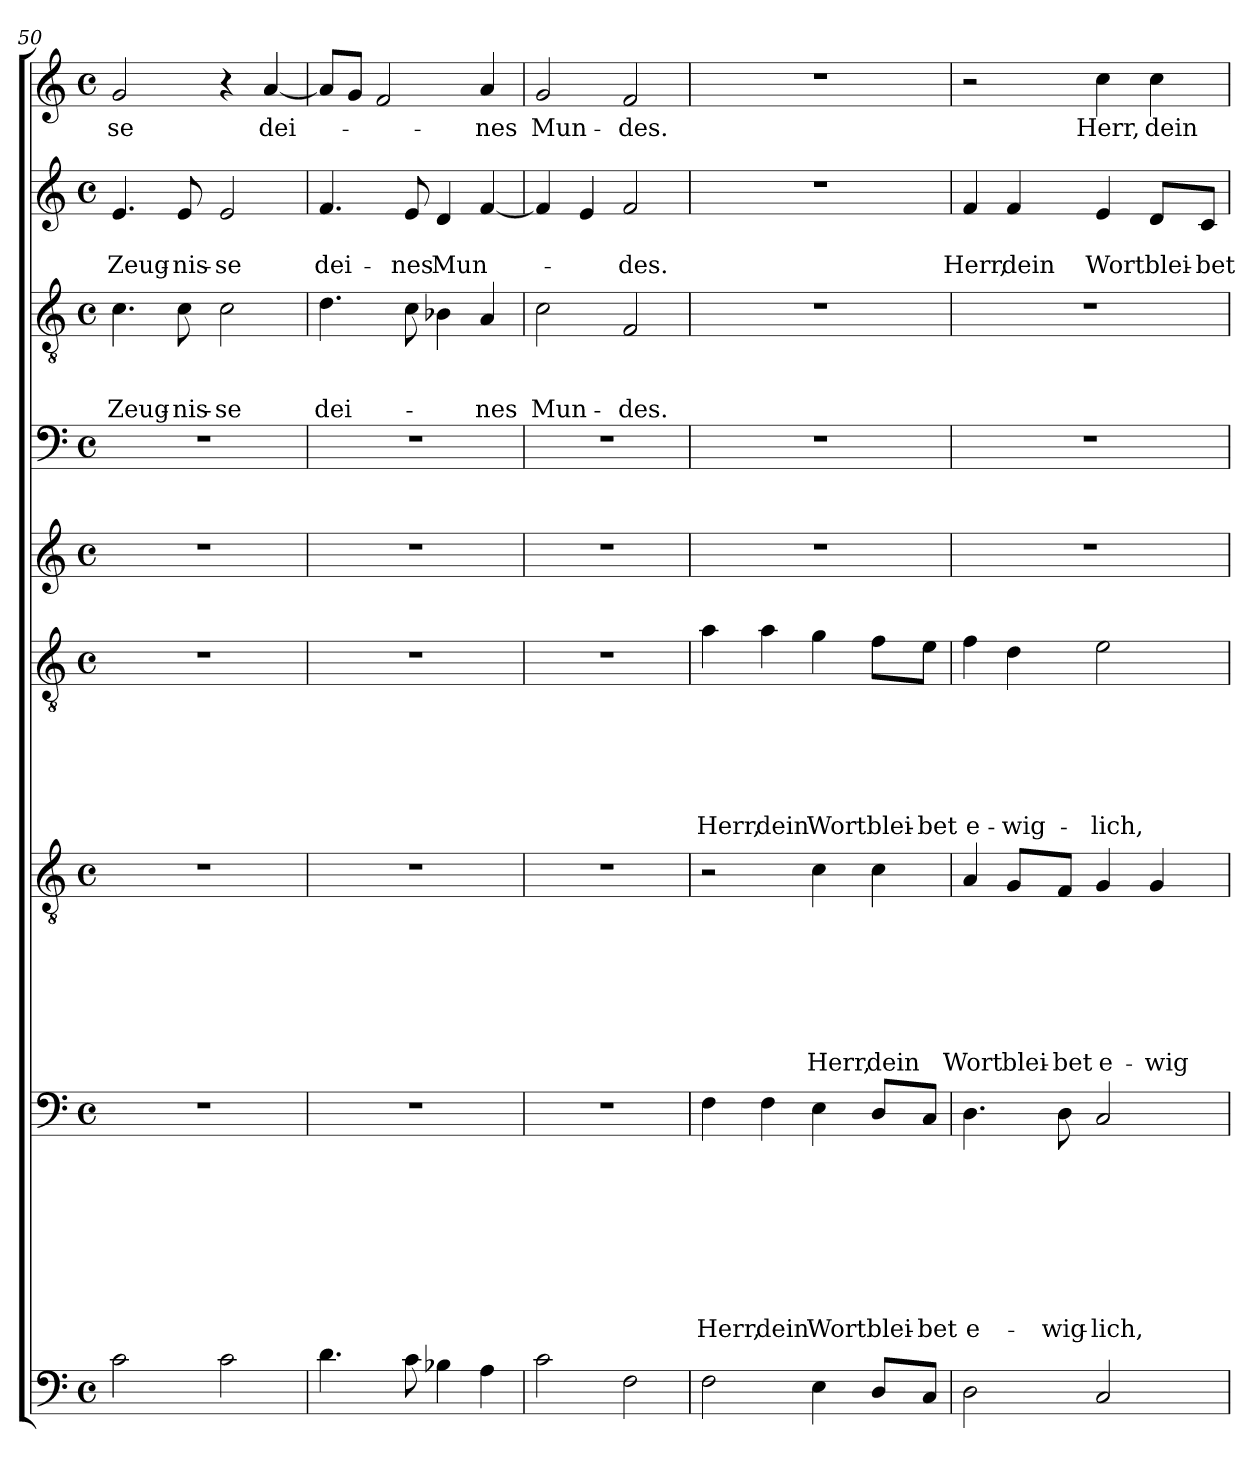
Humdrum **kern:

**kern	**kern	**text	**text	**text	**text	**text	**text	**text	**text	**kern	**text	**text	**text	**text	**text	**text	**text	**kern	**text	**text	**text	**text	**text	**text	**kern	**kern	**kern	**text	**text	**text	**kern	**text	**text	**kern	**text
*part9	*part8	*part8	*part8	*part8	*part8	*part8	*part8	*part8	*part8	*part7	*part7	*part7	*part7	*part7	*part7	*part7	*part7	*part6	*part6	*part6	*part6	*part6	*part6	*part6	*part5	*part4	*part3	*part3	*part3	*part3	*part2	*part2	*part2	*part1	*part1
*staff9	*staff8	*staff8	*staff8	*staff8	*staff8	*staff8	*staff8	*staff8	*staff8	*staff7	*staff7	*staff7	*staff7	*staff7	*staff7	*staff7	*staff7	*staff6	*staff6	*staff6	*staff6	*staff6	*staff6	*staff6	*staff5	*staff4	*staff3	*staff3	*staff3	*staff3	*staff2	*staff2	*staff2	*staff1	*staff1
*clefF4	*clefF4	*	*	*	*	*	*	*	*	*clefGv2	*	*	*	*	*	*	*	*clefGv2	*	*	*	*	*	*	*clefG2	*clefF4	*clefGv2	*	*	*	*clefG2	*	*	*clefG2	*
*k[]	*k[]	*	*	*	*	*	*	*	*	*k[]	*	*	*	*	*	*	*	*k[]	*	*	*	*	*	*	*k[]	*k[]	*k[]	*	*	*	*k[]	*	*	*k[]	*
*C:	*C:	*	*	*	*	*	*	*	*	*C:	*	*	*	*	*	*	*	*C:	*	*	*	*	*	*	*C:	*C:	*C:	*	*	*	*C:	*	*	*C:	*
*M4/4	*M4/4	*	*	*	*	*	*	*	*	*M4/4	*	*	*	*	*	*	*	*M4/4	*	*	*	*	*	*	*M4/4	*M4/4	*M4/4	*	*	*	*M4/4	*	*	*M4/4	*
*met(c)	*met(c)	*	*	*	*	*	*	*	*	*met(c)	*	*	*	*	*	*	*	*met(c)	*	*	*	*	*	*	*met(c)	*met(c)	*met(c)	*	*	*	*met(c)	*	*	*met(c)	*
=50	=50	=50	=50	=50	=50	=50	=50	=50	=50	=50	=50	=50	=50	=50	=50	=50	=50	=50	=50	=50	=50	=50	=50	=50	=50	=50	=50	=50	=50	=50	=50	=50	=50	=50	=50
!	!	!	!	!	!	!	!	!	!	!	!	!	!	!	!	!	!	!	!	!	!	!	!	!	!	!	!	!	!	!LO:LY:b	!	!	!LO:LY:b	!	!LO:LY:b
2c\	1r	.	.	.	.	.	.	.	.	1r	.	.	.	.	.	.	.	1r	.	.	.	.	.	.	1r	1r	4.c\	.	.	Zeug-	4.e/	.	Zeug-	2g/	-se
!	!	!	!	!	!	!	!	!	!	!	!	!	!	!	!	!	!	!	!	!	!	!	!	!	!	!	!	!	!	!LO:LY:b	!	!	!LO:LY:b	!	!
.	.	.	.	.	.	.	.	.	.	.	.	.	.	.	.	.	.	.	.	.	.	.	.	.	.	.	8c\	.	.	-nis-	8e/	.	-nis-	.	.
!	!	!	!	!	!	!	!	!	!	!	!	!	!	!	!	!	!	!	!	!	!	!	!	!	!	!	!	!	!	!LO:LY:b	!	!	!LO:LY:b	!	!
2c\	.	.	.	.	.	.	.	.	.	.	.	.	.	.	.	.	.	.	.	.	.	.	.	.	.	.	2c\	.	.	-se	2e/	.	-se	4r	.
!	!	!	!	!	!	!	!	!	!	!	!	!	!	!	!	!	!	!	!	!	!	!	!	!	!	!	!	!	!	!	!	!	!	!	!LO:LY:b
.	.	.	.	.	.	.	.	.	.	.	.	.	.	.	.	.	.	.	.	.	.	.	.	.	.	.	.	.	.	.	.	.	.	[4a/	dei-
=51	=51	=51	=51	=51	=51	=51	=51	=51	=51	=51	=51	=51	=51	=51	=51	=51	=51	=51	=51	=51	=51	=51	=51	=51	=51	=51	=51	=51	=51	=51	=51	=51	=51	=51	=51
!	!	!	!	!	!	!	!	!	!	!	!	!	!	!	!	!	!	!	!	!	!	!	!	!	!	!	!	!	!	!LO:LY:b	!	!	!LO:LY:b	!	!
4.d\	1r	.	.	.	.	.	.	.	.	1r	.	.	.	.	.	.	.	1r	.	.	.	.	.	.	1r	1r	4.d\	.	.	dei-	4.f/	.	dei-	8a/L]	.
.	.	.	.	.	.	.	.	.	.	.	.	.	.	.	.	.	.	.	.	.	.	.	.	.	.	.	.	.	.	.	.	.	.	8g/J	.
.	.	.	.	.	.	.	.	.	.	.	.	.	.	.	.	.	.	.	.	.	.	.	.	.	.	.	.	.	.	.	.	.	.	2f/	.
!	!	!	!	!	!	!	!	!	!	!	!	!	!	!	!	!	!	!	!	!	!	!	!	!	!	!	!	!	!	!	!	!	!LO:LY:b	!	!
8c\	.	.	.	.	.	.	.	.	.	.	.	.	.	.	.	.	.	.	.	.	.	.	.	.	.	.	8c\	.	.	.	8e/	.	-nes	.	.
!	!	!	!	!	!	!	!	!	!	!	!	!	!	!	!	!	!	!	!	!	!	!	!	!	!	!	!	!	!	!	!	!	!LO:LY:b	!	!
4B-X\	.	.	.	.	.	.	.	.	.	.	.	.	.	.	.	.	.	.	.	.	.	.	.	.	.	.	4B-X\	.	.	.	4d/	.	Mun-	.	.
!	!	!	!	!	!	!	!	!	!	!	!	!	!	!	!	!	!	!	!	!	!	!	!	!	!	!	!	!	!	!LO:LY:b	!	!	!	!	!LO:LY:b
4A\	.	.	.	.	.	.	.	.	.	.	.	.	.	.	.	.	.	.	.	.	.	.	.	.	.	.	4A/	.	.	-nes	[4f/	.	.	4a/	-nes
=52	=52	=52	=52	=52	=52	=52	=52	=52	=52	=52	=52	=52	=52	=52	=52	=52	=52	=52	=52	=52	=52	=52	=52	=52	=52	=52	=52	=52	=52	=52	=52	=52	=52	=52	=52
!	!	!	!	!	!	!	!	!	!	!	!	!	!	!	!	!	!	!	!	!	!	!	!	!	!	!	!	!	!	!LO:LY:b	!	!	!	!	!LO:LY:b
2c\	1r	.	.	.	.	.	.	.	.	1r	.	.	.	.	.	.	.	1r	.	.	.	.	.	.	1r	1r	2c\	.	.	Mun-	4f/]	.	.	2g/	Mun-
.	.	.	.	.	.	.	.	.	.	.	.	.	.	.	.	.	.	.	.	.	.	.	.	.	.	.	.	.	.	.	4e/	.	.	.	.
!	!	!	!	!	!	!	!	!	!	!	!	!	!	!	!	!	!	!	!	!	!	!	!	!	!	!	!	!	!	!LO:LY:b	!	!	!LO:LY:b	!	!LO:LY:b
2F\	.	.	.	.	.	.	.	.	.	.	.	.	.	.	.	.	.	.	.	.	.	.	.	.	.	.	2F/	.	.	-des.	2f/	.	-des.	2f/	-des.
!!LO:LB:g=z
=53	=53	=53	=53	=53	=53	=53	=53	=53	=53	=53	=53	=53	=53	=53	=53	=53	=53	=53	=53	=53	=53	=53	=53	=53	=53	=53	=53	=53	=53	=53	=53	=53	=53	=53	=53
!	!	!	!	!	!	!	!	!	!LO:LY:b	!	!	!	!	!	!	!	!	!	!	!	!	!	!	!LO:LY:b	!	!	!	!	!	!	!	!	!	!	!
2F\	4F\	.	.	.	.	.	.	.	Herr,	2r	.	.	.	.	.	.	.	4a\	.	.	.	.	.	Herr,	1r	1r	1r	.	.	.	1r	.	.	1r	.
!	!	!	!	!	!	!	!	!	!LO:LY:b	!	!	!	!	!	!	!	!	!	!	!	!	!	!	!LO:LY:b	!	!	!	!	!	!	!	!	!	!	!
.	4F\	.	.	.	.	.	.	.	dein	.	.	.	.	.	.	.	.	4a\	.	.	.	.	.	dein	.	.	.	.	.	.	.	.	.	.	.
!	!	!	!	!	!	!	!	!	!LO:LY:b	!	!	!	!	!	!	!	!LO:LY:b	!	!	!	!	!	!	!LO:LY:b	!	!	!	!	!	!	!	!	!	!	!
4E\	4E\	.	.	.	.	.	.	.	Wort	4c\	.	.	.	.	.	.	Herr,	4g\	.	.	.	.	.	Wort	.	.	.	.	.	.	.	.	.	.	.
!	!	!	!	!	!	!	!	!	!LO:LY:b	!	!	!	!	!	!	!	!LO:LY:b	!	!	!	!	!	!	!LO:LY:b	!	!	!	!	!	!	!	!	!	!	!
8D/L	8D/L	.	.	.	.	.	.	.	blei-	4c\	.	.	.	.	.	.	dein	8f\L	.	.	.	.	.	blei-	.	.	.	.	.	.	.	.	.	.	.
!	!	!	!	!	!	!	!	!	!LO:LY:b	!	!	!	!	!	!	!	!	!	!	!	!	!	!	!LO:LY:b	!	!	!	!	!	!	!	!	!	!	!
8C/J	8C/J	.	.	.	.	.	.	.	-bet	.	.	.	.	.	.	.	.	8e\J	.	.	.	.	.	-bet	.	.	.	.	.	.	.	.	.	.	.
=54	=54	=54	=54	=54	=54	=54	=54	=54	=54	=54	=54	=54	=54	=54	=54	=54	=54	=54	=54	=54	=54	=54	=54	=54	=54	=54	=54	=54	=54	=54	=54	=54	=54	=54	=54
!	!	!	!	!	!	!	!	!	!LO:LY:b	!	!	!	!	!	!	!	!LO:LY:b	!	!	!	!	!	!	!LO:LY:b	!	!	!	!	!	!	!	!	!LO:LY:b	!	!
2D\	4.D\	.	.	.	.	.	.	.	e-	4A/	.	.	.	.	.	.	Wort	4f\	.	.	.	.	.	e-	1r	1r	1r	.	.	.	4f/	.	Herr,	2r	.
!	!	!	!	!	!	!	!	!	!	!	!	!	!	!	!	!	!LO:LY:b	!	!	!	!	!	!	!LO:LY:b	!	!	!	!	!	!	!	!	!LO:LY:b	!	!
.	.	.	.	.	.	.	.	.	.	8G/L	.	.	.	.	.	.	blei-	4d\	.	.	.	.	.	-wig-	.	.	.	.	.	.	4f/	.	dein	.	.
!	!	!	!	!	!	!	!	!	!LO:LY:b	!	!	!	!	!	!	!	!LO:LY:b	!	!	!	!	!	!	!	!	!	!	!	!	!	!	!	!	!	!
.	8D\	.	.	.	.	.	.	.	-wig-	8F/J	.	.	.	.	.	.	-bet	.	.	.	.	.	.	.	.	.	.	.	.	.	.	.	.	.	.
!	!	!	!	!	!	!	!	!	!LO:LY:b	!	!	!	!	!	!	!	!LO:LY:b	!	!	!	!	!	!	!LO:LY:b	!	!	!	!	!	!	!	!	!LO:LY:b	!	!LO:LY:b
2C/	2C/	.	.	.	.	.	.	.	-lich,	4G/	.	.	.	.	.	.	e-	2e\	.	.	.	.	.	-lich,	.	.	.	.	.	.	4e/	.	Wort	4cc\	Herr,
!	!	!	!	!	!	!	!	!	!	!	!	!	!	!	!	!	!LO:LY:b	!	!	!	!	!	!	!	!	!	!	!	!	!	!	!	!LO:LY:b	!	!LO:LY:b
.	.	.	.	.	.	.	.	.	.	4G/	.	.	.	.	.	.	-wig-	.	.	.	.	.	.	.	.	.	.	.	.	.	8d/L	.	blei-	4cc\	dein
!	!	!	!	!	!	!	!	!	!	!	!	!	!	!	!	!	!	!	!	!	!	!	!	!	!	!	!	!	!	!	!	!	!LO:LY:b	!	!
.	.	.	.	.	.	.	.	.	.	.	.	.	.	.	.	.	.	.	.	.	.	.	.	.	.	.	.	.	.	.	8c/J	.	-bet	.	.
=	=	=	=	=	=	=	=	=	=	=	=	=	=	=	=	=	=	=	=	=	=	=	=	=	=	=	=	=	=	=	=	=	=	=	=
*-	*-	*-	*-	*-	*-	*-	*-	*-	*-	*-	*-	*-	*-	*-	*-	*-	*-	*-	*-	*-	*-	*-	*-	*-	*-	*-	*-	*-	*-	*-	*-	*-	*-	*-	*-
